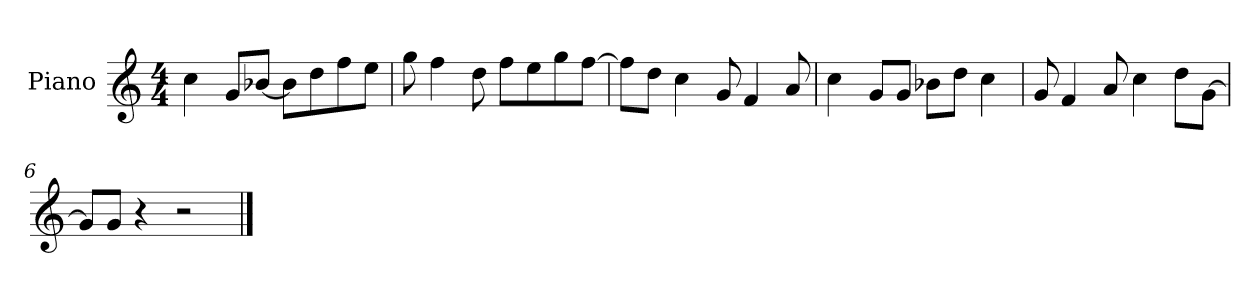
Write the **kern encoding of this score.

**kern
*part1
*staff1
*I"Piano
*I'P-no
*clefG2
*k[]
*M4/4
*MM90
=1
4cc\
8g/L
[8b-X/J
8b-\L]
8dd\
8ff\
8ee\J
=2
8gg\
4ff\
8dd\
8ff\L
8ee\
8gg\
[8ff\J
=3
8ff\L]
8dd\J
4cc\
8g/
4f/
8a/
=4
4cc\
8g/L
8g/J
8b-X\L
8dd\J
4cc\
=5
8g/
4f/
8a/
4cc\
8dd\L
[8g\J
!!LO:LB:g=z
=6
8g/L]
8g/J
4r
2r
==
*-
